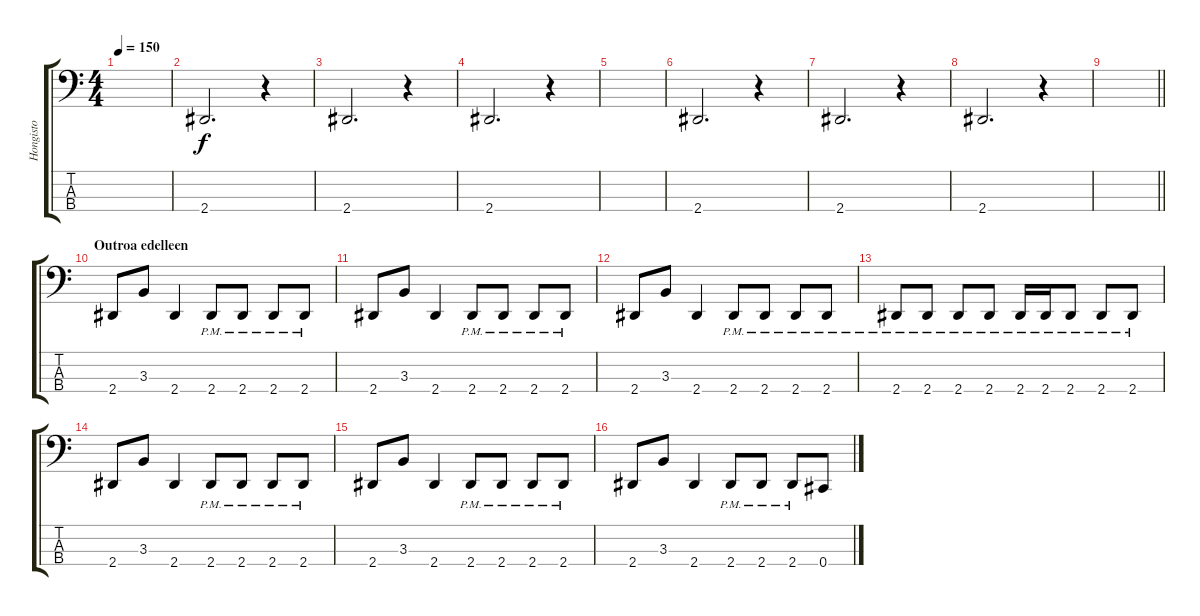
\track ("Hongisto" "Hongisto") {instrument electricbassfinger}
\staff {score tabs}
\tuning (Gb2 Db2 Ab1 Db1) {hide}
\ts (4 4)
\tempo 150
\clef f4
\ks c
|
2.4.2{d} r.4 |
2.4.2{d} r.4 |
2.4.2{d} r.4 |
|
2.4.2{d} r.4 |
2.4.2{d} r.4 |
2.4.2{d} r.4 |
\barLineRight lightlight
|
\section ("" "Outroa edelleen")
2.4.8 3.3.8 2.4.4 2.4{pm}.8 2.4{pm}.8 2.4{pm}.8 2.4{pm}.8 |
2.4.8 3.3.8 2.4.4 2.4{pm}.8 2.4{pm}.8 2.4{pm}.8 2.4{pm}.8 |
2.4.8 3.3.8 2.4.4 2.4{pm}.8 2.4{pm}.8 2.4{pm}.8 2.4{pm}.8 |
2.4{pm}.8 2.4{pm}.8 2.4{pm}.8 2.4{pm}.8 2.4{pm}.16 2.4{pm}.16 2.4{pm}.8 2.4{pm}.8 2.4{pm}.8 |
2.4.8 3.3.8 2.4.4 2.4{pm}.8 2.4{pm}.8 2.4{pm}.8 2.4{pm}.8 |
2.4.8 3.3.8 2.4.4 2.4{pm}.8 2.4{pm}.8 2.4{pm}.8 2.4{pm}.8 |
2.4.8 3.3.8 2.4.4 2.4{pm}.8 2.4{pm}.8 2.4{pm}.8 0.4.8
